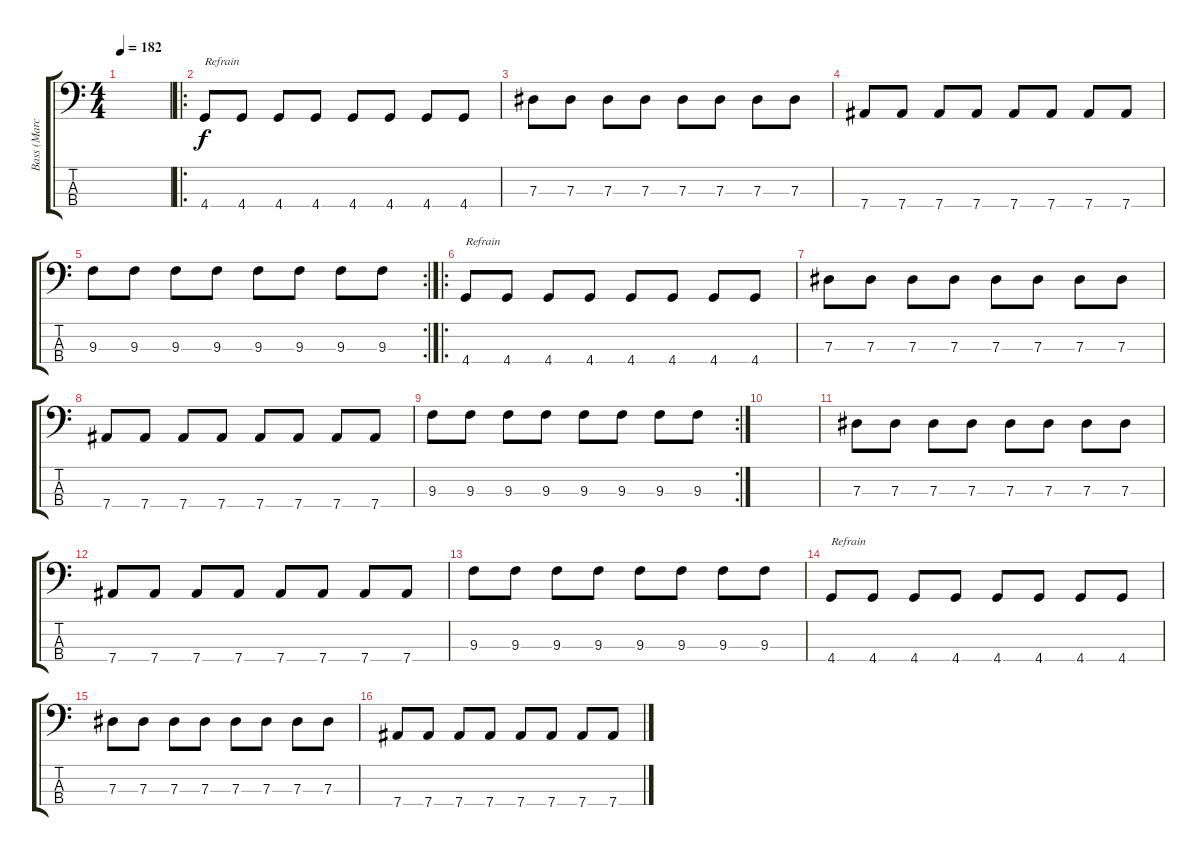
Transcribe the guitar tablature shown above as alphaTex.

\track ("Bass (Marc)" "Bass (Marc") {instrument electricbasspick}
\staff {score tabs}
\tuning (Gb2 Db2 Ab1 Eb1) {hide}
\ts (4 4)
\tempo 182
\clef f4
\ks c
|
\ro
4.4.8{txt "Refrain"} 4.4.8 4.4.8 4.4.8 4.4.8 4.4.8 4.4.8 4.4.8 |
7.3.8 7.3.8 7.3.8 7.3.8 7.3.8 7.3.8 7.3.8 7.3.8 |
7.4.8 7.4.8 7.4.8 7.4.8 7.4.8 7.4.8 7.4.8 7.4.8 |
\rc 2
9.3.8 9.3.8 9.3.8 9.3.8 9.3.8 9.3.8 9.3.8 9.3.8 |
\ro
4.4.8{txt "Refrain"} 4.4.8 4.4.8 4.4.8 4.4.8 4.4.8 4.4.8 4.4.8 |
7.3.8 7.3.8 7.3.8 7.3.8 7.3.8 7.3.8 7.3.8 7.3.8 |
7.4.8 7.4.8 7.4.8 7.4.8 7.4.8 7.4.8 7.4.8 7.4.8 |
\rc 2
9.3.8 9.3.8 9.3.8 9.3.8 9.3.8 9.3.8 9.3.8 9.3.8 |
|
7.3.8 7.3.8 7.3.8 7.3.8 7.3.8 7.3.8 7.3.8 7.3.8 |
7.4.8 7.4.8 7.4.8 7.4.8 7.4.8 7.4.8 7.4.8 7.4.8 |
9.3.8 9.3.8 9.3.8 9.3.8 9.3.8 9.3.8 9.3.8 9.3.8 |
4.4.8{txt "Refrain"} 4.4.8 4.4.8 4.4.8 4.4.8 4.4.8 4.4.8 4.4.8 |
7.3.8 7.3.8 7.3.8 7.3.8 7.3.8 7.3.8 7.3.8 7.3.8 |
7.4.8 7.4.8 7.4.8 7.4.8 7.4.8 7.4.8 7.4.8 7.4.8
